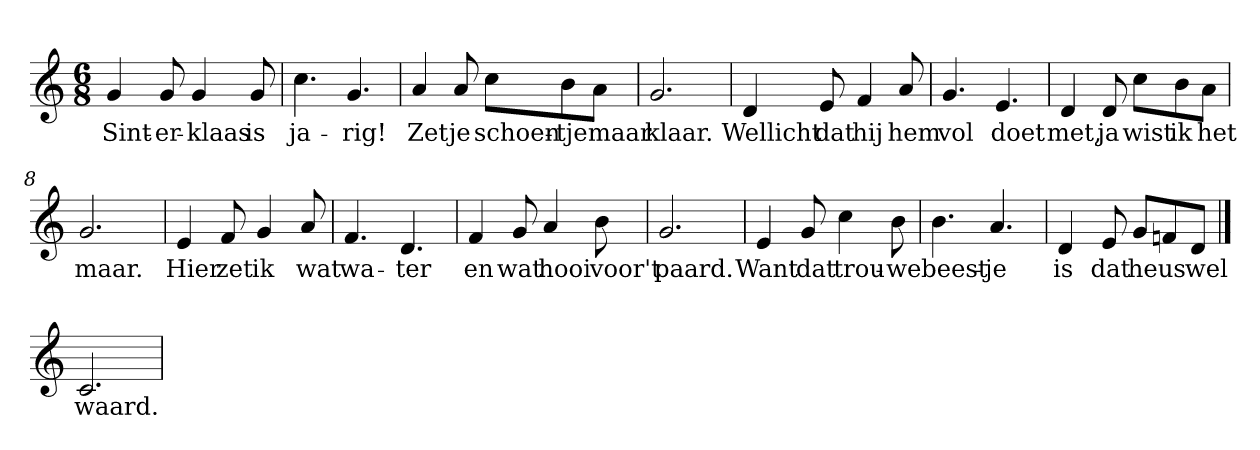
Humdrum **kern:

**kern	**text
*part1	*part1
*staff1	*staff1
*clefG2	*
*k[]	*
*C:	*
*M6/8	*
=1	=1
!	!LO:LY:b
4g	Sint-
!	!LO:LY:b
8g	-er-
!	!LO:LY:b
4g	-klaas
!	!LO:LY:b
8g	is
=2	=2
!	!LO:LY:b
4.cc	ja-
!	!LO:LY:b
4.g	-rig!
=3	=3
!	!LO:LY:b
4a	Zet
!	!LO:LY:b
8a	je
!	!LO:LY:b
8ccL	schoen-
!	!LO:LY:b
8b	-tje
!	!LO:LY:b
8aJ	maar
=4	=4
!	!LO:LY:b
2.g	klaar.
!!LO:LB:g=z
=5	=5
!	!LO:LY:b
4d	Wellicht
!	!LO:LY:b
8e	dat
!	!LO:LY:b
4f	hij
!	!LO:LY:b
8a	hem
=6	=6
!	!LO:LY:b
4.g	vol
!	!LO:LY:b
4.e	doet
=7	=7
!	!LO:LY:b
4d	met,
!	!LO:LY:b
8d	ja
!	!LO:LY:b
8ccL	wist
!	!LO:LY:b
8b	ik
!	!LO:LY:b
8aJ	het
=8	=8
!	!LO:LY:b
2.g	maar.
!!LO:LB:g=z
=9	=9
!	!LO:LY:b
4e	Hier
!	!LO:LY:b
8f	zet
!	!LO:LY:b
4g	ik
!	!LO:LY:b
8a	wat
=10	=10
!	!LO:LY:b
4.f	wa-
!	!LO:LY:b
4.d	-ter
=11	=11
!	!LO:LY:b
4f	en
!	!LO:LY:b
8g	wat
!	!LO:LY:b
4a	hooi
!	!LO:LY:b
8b	voor't
=12	=12
!	!LO:LY:b
2.g	paard.
!!LO:LB:g=z
=13	=13
!	!LO:LY:b
4e	Want
!	!LO:LY:b
8g	dat
!	!LO:LY:b
4cc	trou-
!	!LO:LY:b
8b	-we
=14	=14
!	!LO:LY:b
4.b	beest-
!	!LO:LY:b
4.a	-je
=15	=15
!	!LO:LY:b
4d	is
!	!LO:LY:b
8e	dat
!	!LO:LY:b
8gL	heus
8fn	.
!	!LO:LY:b
8dJ	wel
==16	==16
!	!LO:LY:b
2.c	waard.
=	=
*-	*-
